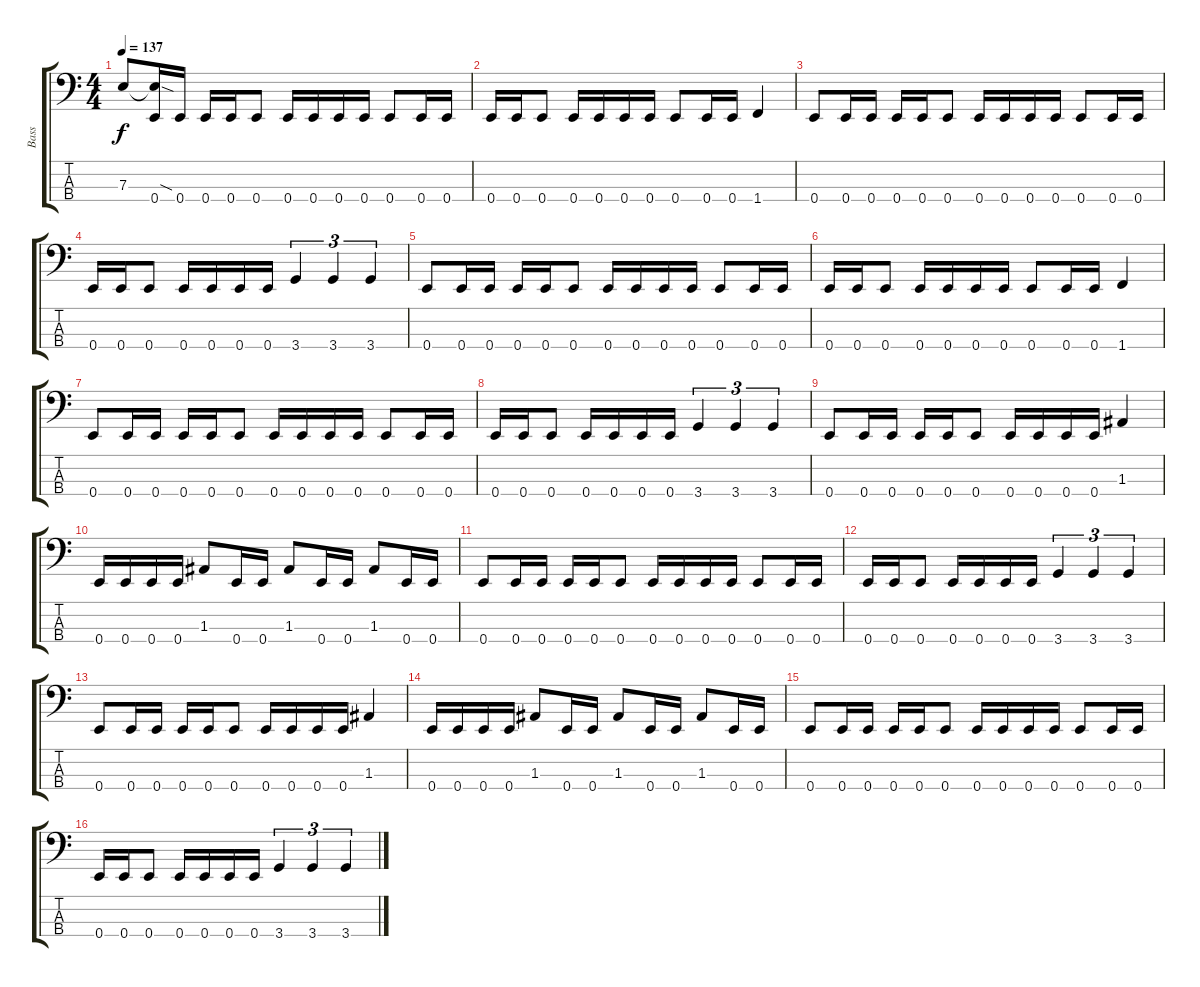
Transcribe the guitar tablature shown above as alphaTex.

\track ("Bass" "Bass") {instrument electricbassfinger}
\staff {score tabs}
\tuning (G2 D2 A1 E1) {hide}
\ts (4 4)
\tempo 137
\clef f4
\ks c
7.3.8{dy f} (7.3{sod t} 0.4).16 0.4.16 0.4.16 0.4.16 0.4.8 0.4.16 0.4.16 0.4.16 0.4.16 0.4.8 0.4.16 0.4.16 |
0.4.16 0.4.16 0.4.8 0.4.16 0.4.16 0.4.16 0.4.16 0.4.8 0.4.16 0.4.16 1.4.4 |
0.4.8 0.4.16 0.4.16 0.4.16 0.4.16 0.4.8 0.4.16 0.4.16 0.4.16 0.4.16 0.4.8 0.4.16 0.4.16 |
0.4.16 0.4.16 0.4.8 0.4.16 0.4.16 0.4.16 0.4.16 3.4.4{tu (3 2)} 3.4.4{tu (3 2)} 3.4.4{tu (3 2)} |
0.4.8 0.4.16 0.4.16 0.4.16 0.4.16 0.4.8 0.4.16 0.4.16 0.4.16 0.4.16 0.4.8 0.4.16 0.4.16 |
0.4.16 0.4.16 0.4.8 0.4.16 0.4.16 0.4.16 0.4.16 0.4.8 0.4.16 0.4.16 1.4.4 |
0.4.8 0.4.16 0.4.16 0.4.16 0.4.16 0.4.8 0.4.16 0.4.16 0.4.16 0.4.16 0.4.8 0.4.16 0.4.16 |
0.4.16 0.4.16 0.4.8 0.4.16 0.4.16 0.4.16 0.4.16 3.4.4{tu (3 2)} 3.4.4{tu (3 2)} 3.4.4{tu (3 2)} |
0.4.8 0.4.16 0.4.16 0.4.16 0.4.16 0.4.8 0.4.16 0.4.16 0.4.16 0.4.16 1.3.4 |
0.4.16 0.4.16 0.4.16 0.4.16 1.3.8 0.4.16 0.4.16 1.3.8 0.4.16 0.4.16 1.3.8 0.4.16 0.4.16 |
0.4.8 0.4.16 0.4.16 0.4.16 0.4.16 0.4.8 0.4.16 0.4.16 0.4.16 0.4.16 0.4.8 0.4.16 0.4.16 |
0.4.16 0.4.16 0.4.8 0.4.16 0.4.16 0.4.16 0.4.16 3.4.4{tu (3 2)} 3.4.4{tu (3 2)} 3.4.4{tu (3 2)} |
0.4.8 0.4.16 0.4.16 0.4.16 0.4.16 0.4.8 0.4.16 0.4.16 0.4.16 0.4.16 1.3.4 |
0.4.16 0.4.16 0.4.16 0.4.16 1.3.8 0.4.16 0.4.16 1.3.8 0.4.16 0.4.16 1.3.8 0.4.16 0.4.16 |
0.4.8 0.4.16 0.4.16 0.4.16 0.4.16 0.4.8 0.4.16 0.4.16 0.4.16 0.4.16 0.4.8 0.4.16 0.4.16 |
0.4.16 0.4.16 0.4.8 0.4.16 0.4.16 0.4.16 0.4.16 3.4.4{tu (3 2)} 3.4.4{tu (3 2)} 3.4.4{tu (3 2)}
